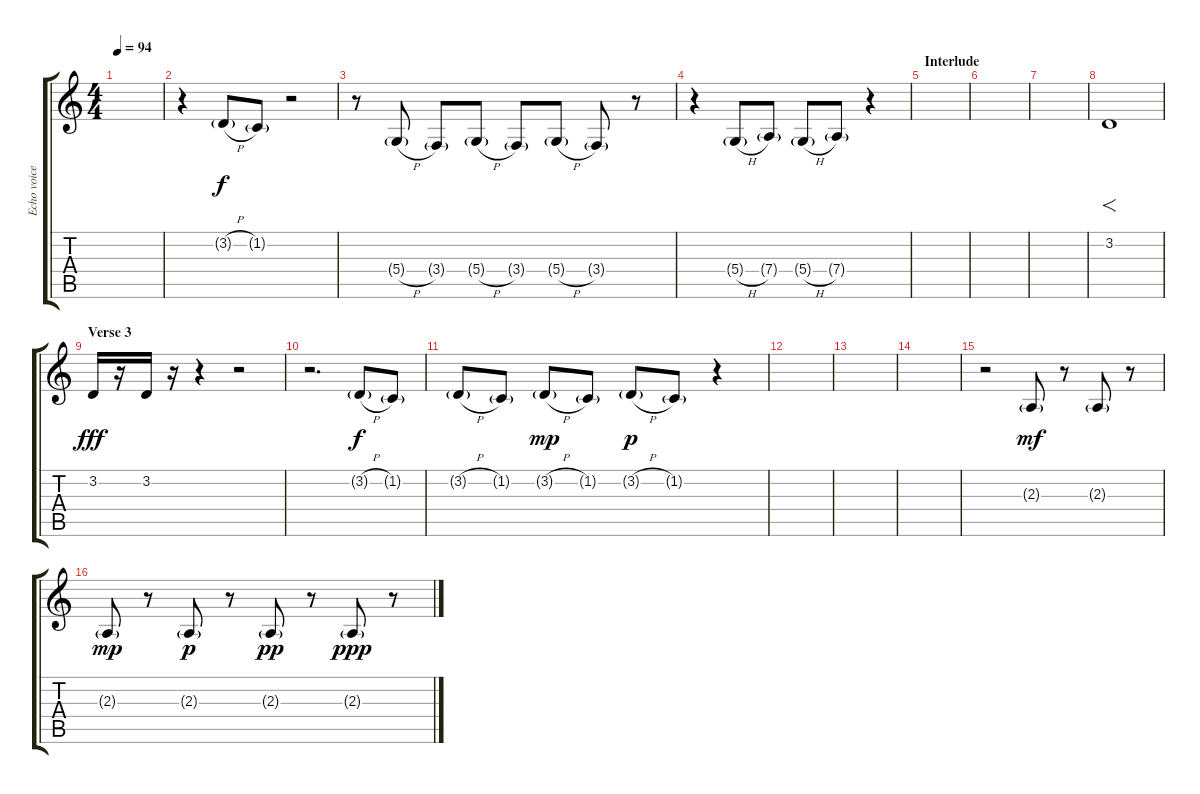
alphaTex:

\track ("Echo voice/Violin" "Echo voice") {instrument clarinet}
\staff {score tabs}
\tuning (E4 B3 G3 D3 A2 E2) {hide}
\ts (4 4)
\tempo 94
\clef g2
\ks c
|
r.4 3.2{h g}.8 1.2{g}.8 r.2 |
r.8 5.4{h g}.8 3.4{g}.8 5.4{h g}.8 3.4{g}.8 5.4{h g}.8 3.4{g}.8 r.8 |
r.4 5.4{h g}.8{instrument clarinet} 7.4{g}.8 5.4{h g}.8 7.4{g}.8 r.4 |
\section ("" "Interlude")
|
|
|
3.2.1{f volume 16 instrument choiraahs} |
\section ("" "Verse 3")
3.2.16{dy fff volume 16 instrument choiraahs} r.16 3.2.16 r.16 r.4 r.2 |
r.2{d volume 7 instrument clarinet} 3.2{h g}.8{dy f} 1.2{g}.8 |
3.2{h g}.8 1.2{g}.8 3.2{h g}.8{dy mp} 1.2{g}.8 3.2{h g}.8{dy p} 1.2{g}.8 r.4 |
|
|
|
r.2 2.3{g}.8{dy mf} r.8 2.3{g}.8 r.8 |
2.3{g}.8{dy mp} r.8 2.3{g}.8{dy p} r.8 2.3{g}.8{dy pp} r.8 2.3{g}.8{dy ppp} r.8
